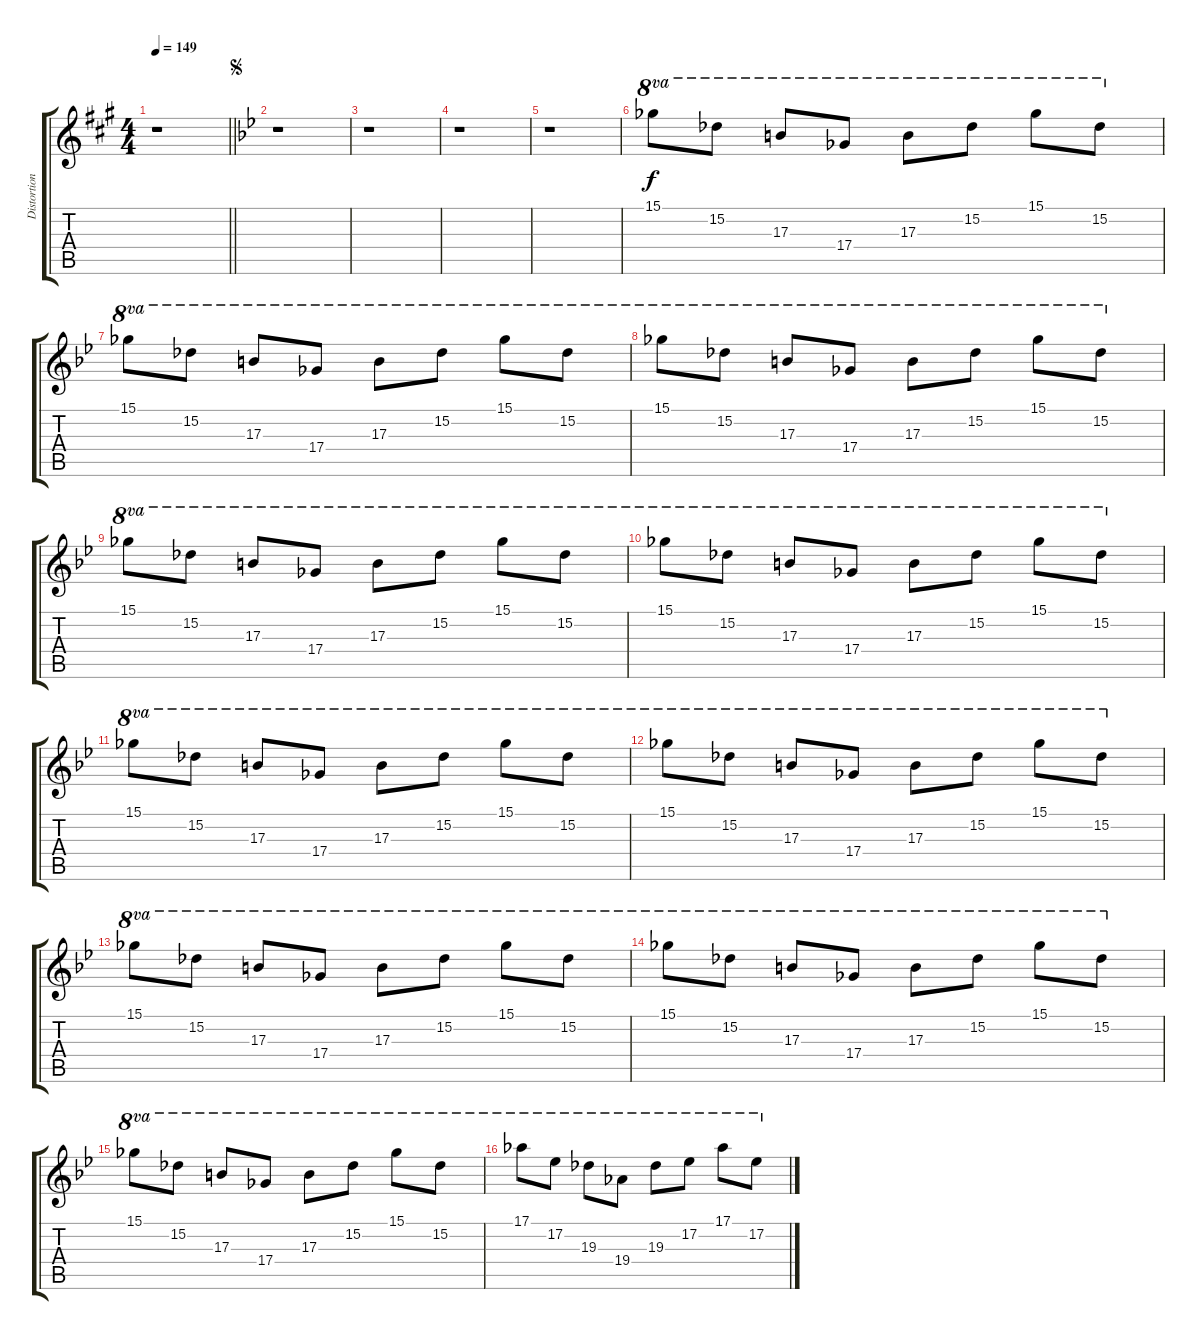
\track ("Distortion" "Distortion") {instrument distortionguitar}
\staff {score tabs}
\tuning (Eb4 Bb3 Gb3 Db3 Ab2 Eb2) {hide}
\ts (4 4)
\tempo 149
\clef g2
\barLineRight lightlight
\ks a
r.1{dy f} |
\jump segno
\ks bb
r.1 |
r.1 |
r.1 |
r.1 |
15.1.8{ot 8va} 15.2.8{ot 8va} 17.3.8{ot 8va} 17.4.8{ot 8va} 17.3.8{ot 8va} 15.2.8{ot 8va} 15.1.8{ot 8va} 15.2.8{ot 8va} |
15.1.8{ot 8va} 15.2.8{ot 8va} 17.3.8{ot 8va} 17.4.8{ot 8va} 17.3.8{ot 8va} 15.2.8{ot 8va} 15.1.8{ot 8va} 15.2.8{ot 8va} |
15.1.8{ot 8va} 15.2.8{ot 8va} 17.3.8{ot 8va} 17.4.8{ot 8va} 17.3.8{ot 8va} 15.2.8{ot 8va} 15.1.8{ot 8va} 15.2.8{ot 8va} |
15.1.8{ot 8va} 15.2.8{ot 8va} 17.3.8{ot 8va} 17.4.8{ot 8va} 17.3.8{ot 8va} 15.2.8{ot 8va} 15.1.8{ot 8va} 15.2.8{ot 8va} |
15.1.8{ot 8va} 15.2.8{ot 8va} 17.3.8{ot 8va} 17.4.8{ot 8va} 17.3.8{ot 8va} 15.2.8{ot 8va} 15.1.8{ot 8va} 15.2.8{ot 8va} |
15.1.8{ot 8va} 15.2.8{ot 8va} 17.3.8{ot 8va} 17.4.8{ot 8va} 17.3.8{ot 8va} 15.2.8{ot 8va} 15.1.8{ot 8va} 15.2.8{ot 8va} |
15.1.8{ot 8va} 15.2.8{ot 8va} 17.3.8{ot 8va} 17.4.8{ot 8va} 17.3.8{ot 8va} 15.2.8{ot 8va} 15.1.8{ot 8va} 15.2.8{ot 8va} |
15.1.8{ot 8va} 15.2.8{ot 8va} 17.3.8{ot 8va} 17.4.8{ot 8va} 17.3.8{ot 8va} 15.2.8{ot 8va} 15.1.8{ot 8va} 15.2.8{ot 8va} |
15.1.8{ot 8va} 15.2.8{ot 8va} 17.3.8{ot 8va} 17.4.8{ot 8va} 17.3.8{ot 8va} 15.2.8{ot 8va} 15.1.8{ot 8va} 15.2.8{ot 8va} |
15.1.8{ot 8va} 15.2.8{ot 8va} 17.3.8{ot 8va} 17.4.8{ot 8va} 17.3.8{ot 8va} 15.2.8{ot 8va} 15.1.8{ot 8va} 15.2.8{ot 8va} |
17.1.8{ot 8va} 17.2.8{ot 8va} 19.3.8{ot 8va} 19.4.8{ot 8va} 19.3.8{ot 8va} 17.2.8{ot 8va} 17.1.8{ot 8va} 17.2.8{ot 8va}
